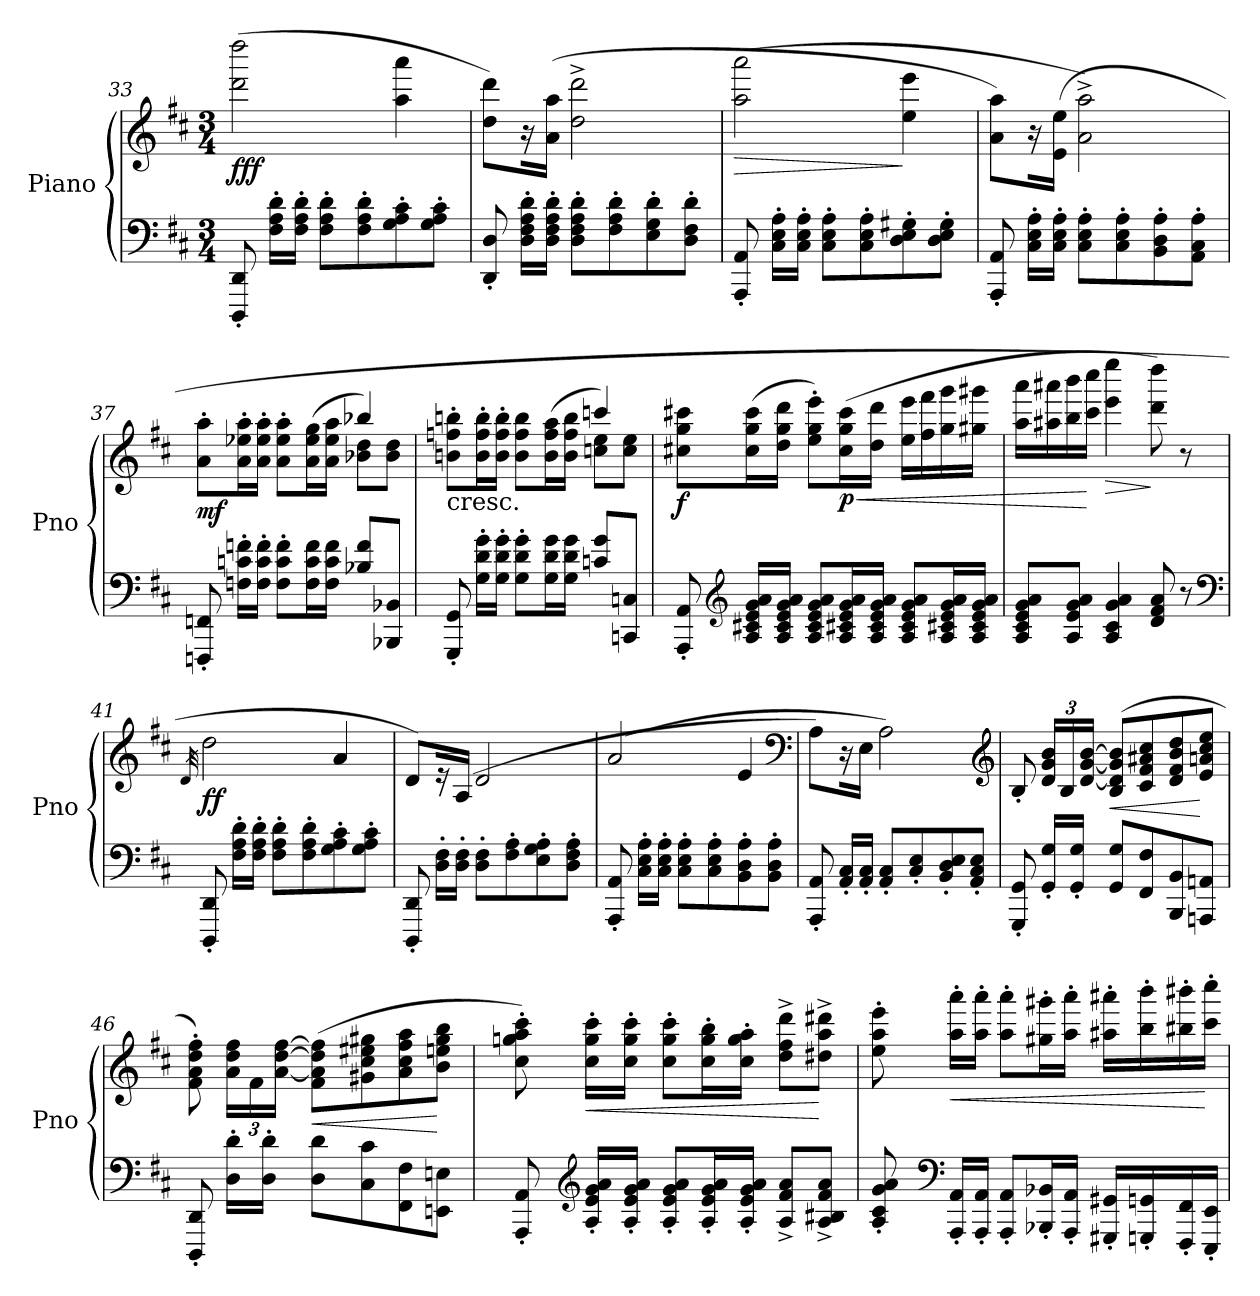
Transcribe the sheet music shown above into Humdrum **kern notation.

**kern	**kern	**dynam
*part1	*part1	*part1
*staff2	*staff1	*staff1/2
*I"Piano	*	*
*I'Pno	*	*
*clefF4	*clefG2	*
*k[f#c#]	*k[f#c#]	*
*D:	*D:	*
*M3/4	*M3/4	*
=33	=33	=33
!	!	!LO:DY:b
8DDD/' 8DD/'	(2ddd\ 2dddd\	fff
16F#\' 16A\' 16d\'LL	.	.
16F#\' 16A\' 16d\'JJ	.	.
8F#\' 8A\' 8d\'L	.	.
8F#\' 8A\' 8d\'	.	.
8G\' 8A\' 8c#\'	4aa\ 4aaa\	.
8G\' 8A\' 8c#\'J	.	.
!!LO:LB:g=z
=34	=34	=34
*	*^	*
8DD/' 8D/'	8ryy	8dd\ 8ddd\L)	.
16D\' 16F#\' 16A\' 16d\'LL	16r	16ryy	.
16D\' 16F#\' 16A\' 16d\'JJ	16ryy	(>16a\ 16aa\Jk	.
8D\' 8F#\' 8A\' 8d\'L	(2dd\^ 2ddd\^	2ryy	.
8F#\' 8A\' 8d\'	.	.	.
8E\' 8G\' 8d\'	.	.	.
8D\' 8F#\' 8d\'J	.	.	.
*	*v	*v	*
=35	=35	=35
!	!	!LO:HP:b
8AAA/' 8AA/'	(2aa\ 2aaa\	>
16C#\' 16E\' 16A\'LL	.	.
16C#\' 16E\' 16A\'JJ	.	.
8C#\' 8E\' 8A\'L	.	.
8C#\' 8E\' 8A\'	.	.
8D\' 8E\' 8G#X\'	4ee\ 4eee\	]
8D\' 8E\' 8G#\'J	.	.
=36	=36	=36
*	*^	*
8AAA/' 8AA/'	8ryy	8a\ 8aa\L)	.
16C#\' 16E\' 16A\'LL	16r	16ryy	.
16C#\' 16E\' 16A\'JJ	16ryy	(>16e\ 16ee\Jk	.
8C#\' 8E\' 8A\'L	2a\^ 2aa\^)	2ryy	.
8C#\' 8E\' 8A\'	.	.	.
8BB\' 8D\' 8A\'	.	.	.
8AA\' 8C#\' 8A\'J	.	.	.
=37	=37	=37	=37
!	!	!	!LO:DY:b
8FFFn/' 8FFn/'	8a\' 8aa\'L	2ryy	mf
16Fn\' 16cn\' 16fn\'LL	16a\' 16ee-X\' 16aa\'L	.	.
16F\' 16c\' 16f\'JJ	16a\' 16ee-\' 16aa\'JJ	.	.
8F\' 8c\' 8f\'L	8a\' 8ee-\' 8aa\'L	.	.
16F\ 16c\ 16f\L	(16a\ 16ee-\ 16gg\L	.	.
16F\ 16c\ 16f\JJ	16a\ 16ee-\ 16aa\JJ	.	.
8B-X\ 8f\L	4bb-X/)	8b-X\ 8dd\L	.
8BBB-X/ 8BB-X/J	.	8b-\ 8dd\J	.
=38	=38	=38	=38
!	!LO:TX:b:t=cresc.	!	!
8GGG/' 8GG/'	8bn\' 8ffn\' 8bbn\'L	2ryy	.
16G\' 16d\' 16g\'LL	16b\' 16ff\' 16bb\'L	.	.
16G\' 16d\' 16g\'JJ	16b\' 16ff\' 16bb\'JJ	.	.
8G\' 8d\' 8g\'L	8b\ 8ff\ 8bb\L	.	.
16G\ 16d\ 16g\L	(16b\ 16ff\ 16aa\L	.	.
16G\ 16d\ 16g\JJ	16b\ 16ff\ 16bb\JJ	.	.
8cn\ 8g\L	4cccn/)	8ccn\ 8ee\L	.
8CCn/ 8Cn/J	.	8cc\ 8ee\J	.
!!LO:PB:g=z
=39	=39	=39	=39
!	!	!	!LO:DY:b
*	*v	*v	*
8AAA/' 8AA/'	8cc#X\ 8gg\ 8ccc#X\L	f
*clefG2	*	*
16A/ 16c#X/ 16e/ 16g/ 16a/LL	(16cc#\ 16gg\ 16ccc#\L	.
16A/ 16c#/ 16e/ 16g/ 16a/JJ	16dd\ 16gg\ 16ddd\JJ	.
8A/ 8c#/ 8e/ 8g/ 8a/L	8ee\' 8gg\' 8eee\'L)	.
!	!	!LO:HP:b
!	!	!LO:DY:n=1:b
16A/ 16c#X/ 16e/ 16g/ 16a/L	(16cc#\ 16gg\ 16ccc#\L	< p
16A/ 16c#/ 16e/ 16g/ 16a/JJ	16dd\ 16ddd\JJ	.
8A/ 8c#/ 8e/ 8g/ 8a/L	16ee\ 16eee\LL	.
.	16ff#\ 16fff#\	.
16A/ 16c#X/ 16e/ 16g/ 16a/L	16gg\ 16ggg\	.
16A/ 16c#/ 16e/ 16g/ 16a/JJ	16gg#X\ 16ggg#X\JJ	.
=40	=40	=40
8A/ 8c#/ 8e/ 8g/ 8a/L	16aa\ 16aaa\LL	.
.	16aa#X\ 16aaa#X\	.
8A/ 8e/ 8g/ 8a/J	16bb\ 16bbb\	.
.	16ccc#\ 16cccc#\JJ	[
!	!	!LO:HP:b
4A/ 4c#/ 4g/ 4a/	4eee\ 4eeee\	>
8d/ 8f#/ 8a/)	8ddd\ 8dddd\)	]
8r	8r	.
*clefF4	*	*
=41	=41	=41
.	32qd/	.
!	!	!LO:DY:b
8DDD/' 8DD/'	(2dd\	ff
16F#\' 16A\' 16d\'LL	.	.
16F#\' 16A\' 16d\'JJ	.	.
8F#\' 8A\' 8d\'L	.	.
8F#\' 8A\' 8d\'	.	.
8G\' 8A\' 8c#\'	4a/	.
8G\' 8A\' 8c#\'J	.	.
=42	=42	=42
*	*^	*
8DDD/' 8DD/'	8ryy	8d/L)	.
16D\' 16F#\'LL	16re	16ryy	.
16D\' 16F#\'JJ	16ryy	(16A/Jk	.
8D\' 8F#\'L	(2d/	2ryy	.
8F#\' 8A\'	.	.	.
8E\' 8G\' 8A\'	.	.	.
8D\' 8F#\' 8A\'J	.	.	.
*	*v	*v	*
!!LO:LB:g=z
=43	=43	=43
8AAA/' 8AA/'	(2a/	.
16C#\' 16E\' 16A\'LL	.	.
16C#\' 16E\' 16A\'JJ	.	.
8C#\' 8E\' 8A\'L	.	.
8C#\' 8E\' 8A\'	.	.
8BB\' 8D\' 8A\'	4e/	.
8BB\' 8D\' 8A\'J	.	.
*	*clefF4	*
=44	=44	=44
*	*^	*
8AAA/' 8AA/'	8ryy	8A\L)	.
16AA/' 16C#/'LL	16r	16ryy	.
16AA/' 16C#/'JJ	16ryy	(>16E\Jk	.
8AA/' 8C#/'L	2A\)	2ryy	.
8C#/' 8E/'	.	.	.
8BB/' 8D/' 8E/'	.	.	.
8AA/' 8C#/' 8E/'J	.	.	.
*	*v	*v	*
*	*clefG2	*
=45	=45	=45
8GGG/' 8GG/'	8B'/	.
*	*Xbrackettup	*
16GG/' 16G/'LL	24d/ 24g/ 24b/LL	.
.	24B/	.
16GG/' 16G/'JJ	.	.
.	[24d/ [24g/ [24b/JJ	.
!	!	!LO:HP:b
8GG/ 8G/L	(8B/ 8d/] 8g/] 8b/]L	<
8FF#/ 8F#/	8c#/ 8f#/ 8a#X/ 8cc#/	.
8BBB/ 8BB/	8d/ 8f#/ 8b/ 8dd/	.
8AAAn/ 8AAn/J	8e/ 8an/ 8cc#/ 8ee/J	[
=46	=46	=46
8DDD/' 8DD/')	8f#\' 8a\' 8dd\' 8ff#\')	.
16D\' 16d\'LL	24a\ 24dd\ 24ff#\LL	.
.	24f#\	.
16D\' 16d\'JJ	.	.
.	[24a\ [24dd\ [24ff#\JJ	.
!	!	!LO:HP:b
8D\ 8d\L	(8f#\ 8a\] 8dd\] 8ff#\]L	<
8C#\ 8c#\	8g#X\ 8cc#\ 8ee#X\ 8gg#X\	.
8FF#\ 8F#\	8a\ 8cc#\ 8ff#\ 8aa\	.
8EEn\ 8En\J	8b\ 8een\ 8gg#\ 8bb\J	[
=47	=47	=47
8AAA/' 8AA/'	8cc#\' 8ggn\' 8aa\' 8ccc#\')	.
*clefG2	*	*
!	!	!LO:HP:b
16A/' 16e/' 16g/' 16a/'LL	16cc#\' 16gg\' 16ccc#\'LL	<
16A/' 16e/' 16g/' 16a/'JJ	16cc#\' 16gg\' 16ccc#\'JJ	.
8A/' 8e/' 8g/' 8a/'L	8cc#\' 8gg\' 8ccc#\'L	.
16A/' 16e/' 16g/' 16a/'L	16cc#\' 16gg\' 16bb\'L	.
16A/' 16e/' 16g/' 16a/'JJ	16cc#\' 16gg\' 16aa\'JJ	.
8A/^ 8f#/^ 8a/^L	8dd\^ 8ff#\^ 8ddd\^L	.
8A/^ 8B#X/^ 8f#/^ 8a/^J	8dd#X\^ 8aa\^ 8ddd#X\^J	[
!!LO:LB:g=z
=48	=48	=48
8A/' 8c#/' 8g/' 8a/'	8ee\' 8aa\' 8eee\'	.
*clefF4	*	*
!	!	!LO:HP:b
16AAA/' 16AA/'LL	16aa\' 16aaa\'LL	<
16AAA/' 16AA/'JJ	16aa\' 16aaa\'JJ	.
8AAA/' 8AA/'L	8aa\' 8aaa\'L	.
16BBB-X/' 16BB-X/'L	16gg#X\' 16ggg#X\'L	.
16AAA/' 16AA/'JJ	16aa\' 16aaa\'JJ	.
16GGG#X/' 16GG#X/'LL	16aa#X\' 16aaa#X\'LL	.
16GGGn/' 16GGn/'	16bb\' 16bbb\'	.
16FFF#/' 16FF#/'	16bb#X\' 16bbb#X\'	.
16EEE/' 16EE/'JJ	16ccc#\' 16cccc#\'JJ	[
=	=	=
*-	*-	*-
